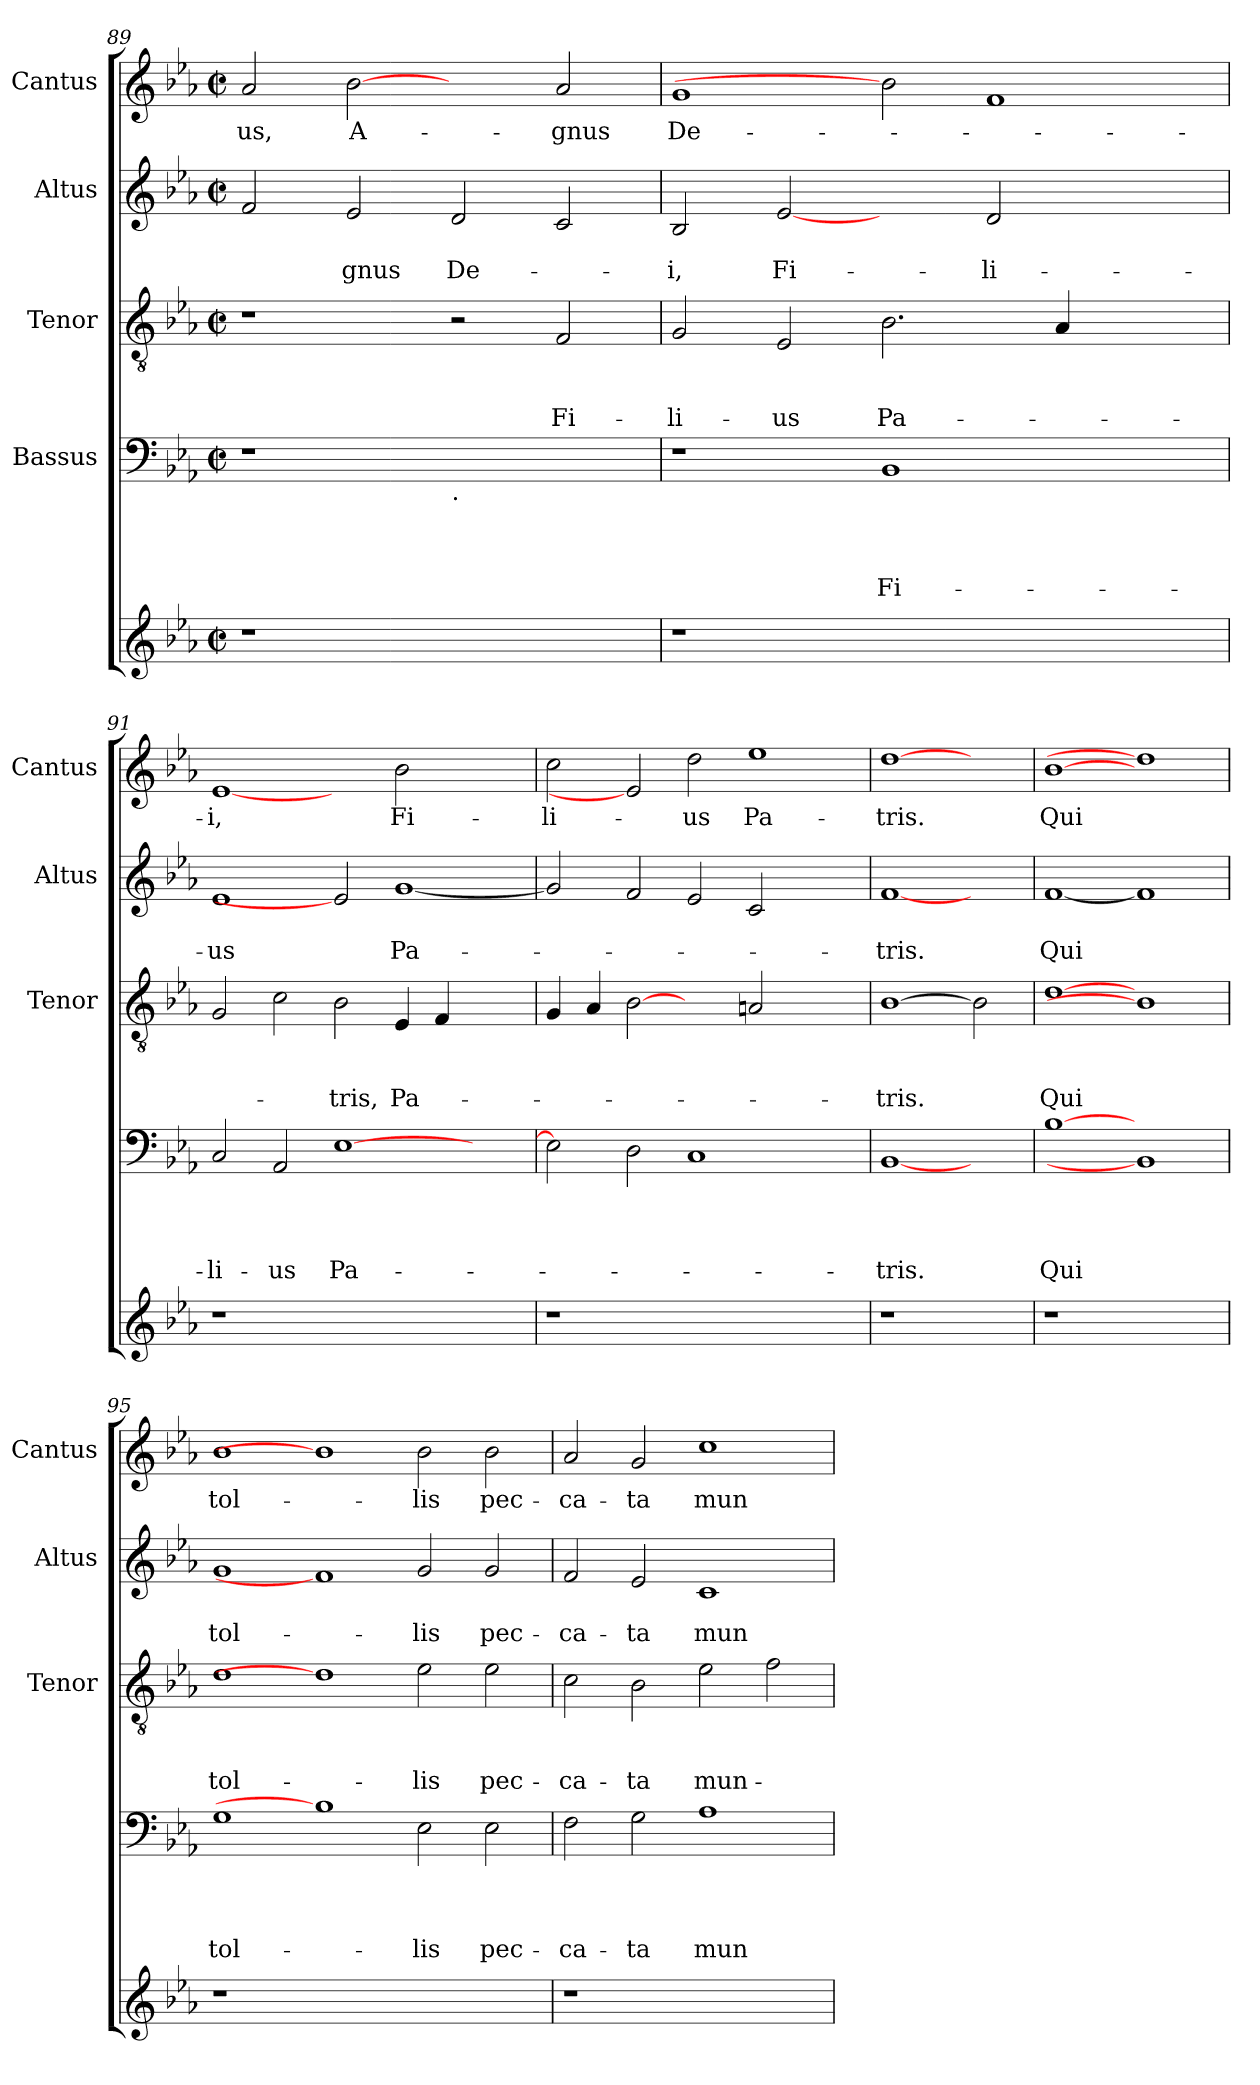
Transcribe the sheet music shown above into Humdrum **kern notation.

**kern	**kern	**text	**text	**text	**text	**kern	**text	**text	**text	**kern	**text	**text	**kern	**text
*part5	*part4	*part4	*part4	*part4	*part4	*part3	*part3	*part3	*part3	*part2	*part2	*part2	*part1	*part1
*staff5	*staff4	*staff4	*staff4	*staff4	*staff4	*staff3	*staff3	*staff3	*staff3	*staff2	*staff2	*staff2	*staff1	*staff1
*	*I"Bassus	*	*	*	*	*I"Tenor	*	*	*	*I"Altus	*	*	*I"Cantus	*
*	*	*	*	*	*	*I'Tenor	*	*	*	*I'Altus	*	*	*I'Cantus	*
!!LO:PB:g=z
*clefG2	*clefF4	*	*	*	*	*clefGv2	*	*	*	*clefG2	*	*	*clefG2	*
*k[b-e-a-]	*k[b-e-a-]	*	*	*	*	*k[b-e-a-]	*	*	*	*k[b-e-a-]	*	*	*k[b-e-a-]	*
*E-:	*E-:	*	*	*	*	*E-:	*	*	*	*E-:	*	*	*E-:	*
*M2/2	*M2/2	*	*	*	*	*M2/2	*	*	*	*M2/2	*	*	*M2/2	*
*met(c|)	*met(c|)	*	*	*	*	*met(c|)	*	*	*	*met(c|)	*	*	*met(c|)	*
=89	=89	=89	=89	=89	=89	=89	=89	=89	=89	=89	=89	=89	=89	=89
!	!	!	!	!	!	!	!	!	!	!	!	!	!	!LO:LY:b
1r	1r	.	.	.	.	1r	.	.	.	2f/	.	.	2a-/	-us,
!	!	!	!	!	!	!	!	!	!	!	!	!LO:LY:b	!	!LO:LY:b
.	.	.	.	.	.	.	.	.	.	2e-/	.	-gnus	[2b-	A-
!	!LO:TX:b:t=.	!	!	!	!	!	!	!	!	!	!	!	!	!
!	!	!	!	!	!	!	!	!	!	!	!	!LO:LY:b	!	!
1ryy	1ryy	.	.	.	.	2r	.	.	.	2d/	.	De-	2ryy	.
!	!	!	!	!	!	!	!	!	!LO:LY:b	!	!	!	!	!LO:LY:b
.	.	.	.	.	.	2F/	.	.	Fi-	2c/	.	.	2a-/	-gnus
=90	=90	=90	=90	=90	=90	=90	=90	=90	=90	=90	=90	=90	=90	=90
!	!	!	!	!	!	!	!	!	!LO:LY:b	!	!	!LO:LY:b	!	!LO:LY:b
1r	1r	.	.	.	.	2G/	.	.	-li-	2B-/	.	-i,	1g	De-
!	!	!	!	!	!	!	!	!	!LO:LY:b	!	!	!LO:LY:b	!	!
.	.	.	.	.	.	2E-/	.	.	-us	[2e-	.	Fi-	.	.
!	!	!	!	!	!LO:LY:b	!	!	!	!LO:LY:b	!	!	!	!	!
1.ryy	1BB-	.	.	.	Fi-	2.B-\	.	.	Pa-	2ryy	.	.	2b-]	.
!	!	!	!	!	!	!	!	!	!	!	!	!LO:LY:b	!	!
.	.	.	.	.	.	.	.	.	.	2d/	.	-li-	1f	.
.	.	.	.	.	.	4A-/	.	.	.	.	.	.	.	.
.	2ryy	.	.	.	.	2ryy	.	.	.	2ryy	.	.	.	.
=91	=91	=91	=91	=91	=91	=91	=91	=91	=91	=91	=91	=91	=91	=91
!	!	!	!	!	!LO:LY:b	!	!	!	!	!	!	!LO:LY:b	!	!LO:LY:b
1r	2C/	.	.	.	-li-	2G/	.	.	.	1e-	.	-us	[1e-	-i,
!	!	!	!	!	!LO:LY:b	!	!	!	!	!	!	!	!	!
.	2AA-/	.	.	.	-us	2c\	.	.	.	.	.	.	.	.
!	!	!	!	!	!LO:LY:b	!	!	!	!LO:LY:b	!	!	!	!	!
1.ryy	[>1E-	.	.	.	Pa-	2B-\	.	.	-tris,	2e-]	.	.	2ryy	.
!	!	!	!	!	!	!	!	!	!LO:LY:b	!	!	!LO:LY:b	!	!LO:LY:b
.	.	.	.	.	.	4E-/	.	.	Pa-	[<1g	.	Pa-	2b-\	Fi-
.	.	.	.	.	.	4F/	.	.	.	.	.	.	.	.
.	2ryy	.	.	.	.	2ryy	.	.	.	.	.	.	2ryy	.
=92	=92	=92	=92	=92	=92	=92	=92	=92	=92	=92	=92	=92	=92	=92
!	!	!	!	!	!	!	!	!	!	!	!	!	!	!LO:LY:b
1r	2E-\]	.	.	.	.	4G/	.	.	.	2g/]	.	.	2cc\	-li-
.	.	.	.	.	.	4A-/	.	.	.	.	.	.	.	.
.	2D\	.	.	.	.	[2B-	.	.	.	2f/	.	.	2e-]	.
!	!	!	!	!	!	!	!	!	!	!	!	!	!	!LO:LY:b
1.ryy	1C	.	.	.	.	2ryy	.	.	.	2e-/	.	.	2dd\	-us
!	!	!	!	!	!	!	!	!	!	!	!	!	!	!LO:LY:b
.	.	.	.	.	.	2An/	.	.	.	2c/	.	.	1ee-	Pa-
.	2ryy	.	.	.	.	2ryy	.	.	.	2ryy	.	.	.	.
=93	=93	=93	=93	=93	=93	=93	=93	=93	=93	=93	=93	=93	=93	=93
!	!	!	!	!	!LO:LY:b	!	!	!	!LO:LY:b	!	!	!LO:LY:b	!	!LO:LY:b
1r	[1BB-	.	.	.	-tris.	[1B-	.	.	-tris.	[1f	.	-tris.	[1dd	-tris.
2ryy	2ryy	.	.	.	.	2B-]	.	.	.	2ryy	.	.	2ryy	.
!!LO:LB:g=z
=94	=94	=94	=94	=94	=94	=94	=94	=94	=94	=94	=94	=94	=94	=94
!	!	!	!	!	!LO:LY:b	!	!	!	!LO:LY:b	!	!	!LO:LY:b	!	!LO:LY:b
1r	[1B-	.	.	.	Qui	[1d	.	.	Qui	[1f	.	Qui	[1b-	Qui
1ryy	1BB-]	.	.	.	.	1B-]	.	.	.	1f]	.	.	1dd]	.
=95	=95	=95	=95	=95	=95	=95	=95	=95	=95	=95	=95	=95	=95	=95
!	!	!	!	!	!LO:LY:b	!	!	!	!LO:LY:b	!	!	!LO:LY:b	!	!LO:LY:b
1r	1G	.	.	.	tol-	1d	.	.	tol-	1g	.	tol-	1b-	tol-
0ryy	1B-]	.	.	.	.	1d]	.	.	.	1f]	.	.	1b-]	.
!	!	!	!	!	!LO:LY:b	!	!	!	!LO:LY:b	!	!	!LO:LY:b	!	!LO:LY:b
.	2E-\	.	.	.	-lis	2e-\	.	.	-lis	2g/	.	-lis	2b-\	-lis
!	!	!	!	!	!LO:LY:b	!	!	!	!LO:LY:b	!	!	!LO:LY:b	!	!LO:LY:b
.	2E-\	.	.	.	pec-	2e-\	.	.	pec-	2g/	.	pec-	2b-\	pec-
=96	=96	=96	=96	=96	=96	=96	=96	=96	=96	=96	=96	=96	=96	=96
!	!	!	!	!	!LO:LY:b	!	!	!	!LO:LY:b	!	!	!LO:LY:b	!	!LO:LY:b
1r	2F\	.	.	.	-ca-	2c\	.	.	-ca-	2f/	.	-ca-	2a-/	-ca-
!	!	!	!	!	!LO:LY:b	!	!	!	!LO:LY:b	!	!	!LO:LY:b	!	!LO:LY:b
.	2G\	.	.	.	-ta	2B-\	.	.	-ta	2e-/	.	-ta	2g/	-ta
!	!	!	!	!	!LO:LY:b	!	!	!	!LO:LY:b	!	!	!LO:LY:b	!	!LO:LY:b
1ryy	1A-	.	.	.	mun-	2e-\	.	.	mun-	1c	.	mun-	1cc	mun-
.	.	.	.	.	.	2f\	.	.	.	.	.	.	.	.
=	=	=	=	=	=	=	=	=	=	=	=	=	=	=
*-	*-	*-	*-	*-	*-	*-	*-	*-	*-	*-	*-	*-	*-	*-
